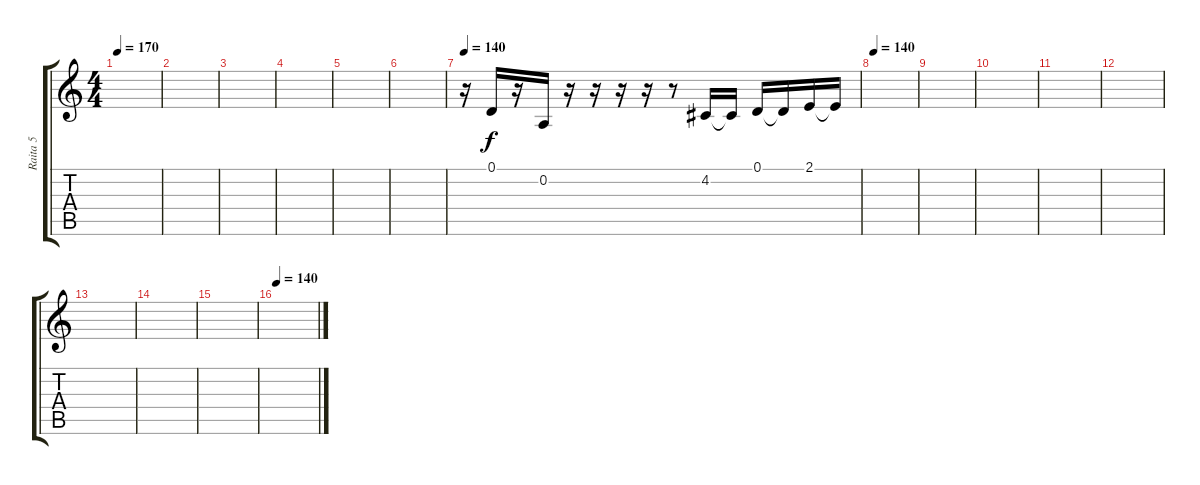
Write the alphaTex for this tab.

\track ("Raita 5" "Raita 5") {instrument frenchhorn}
\staff {score tabs}
\tuning (D4 A3 F3 C3 G2 D2) {hide}
\ts (4 4)
\tempo 170
\clef g2
\ks c
|
|
|
|
|
|
\tempo 140
r.16 0.1.16 r.16 0.2.16 r.16 r.16 r.16 r.16 r.8 4.2.16 4.2{t}.16 0.1.16 0.1{t}.16 2.1.16 2.1{t}.16 |
\tempo 140
|
|
|
|
|
|
|
|
\tempo 140
